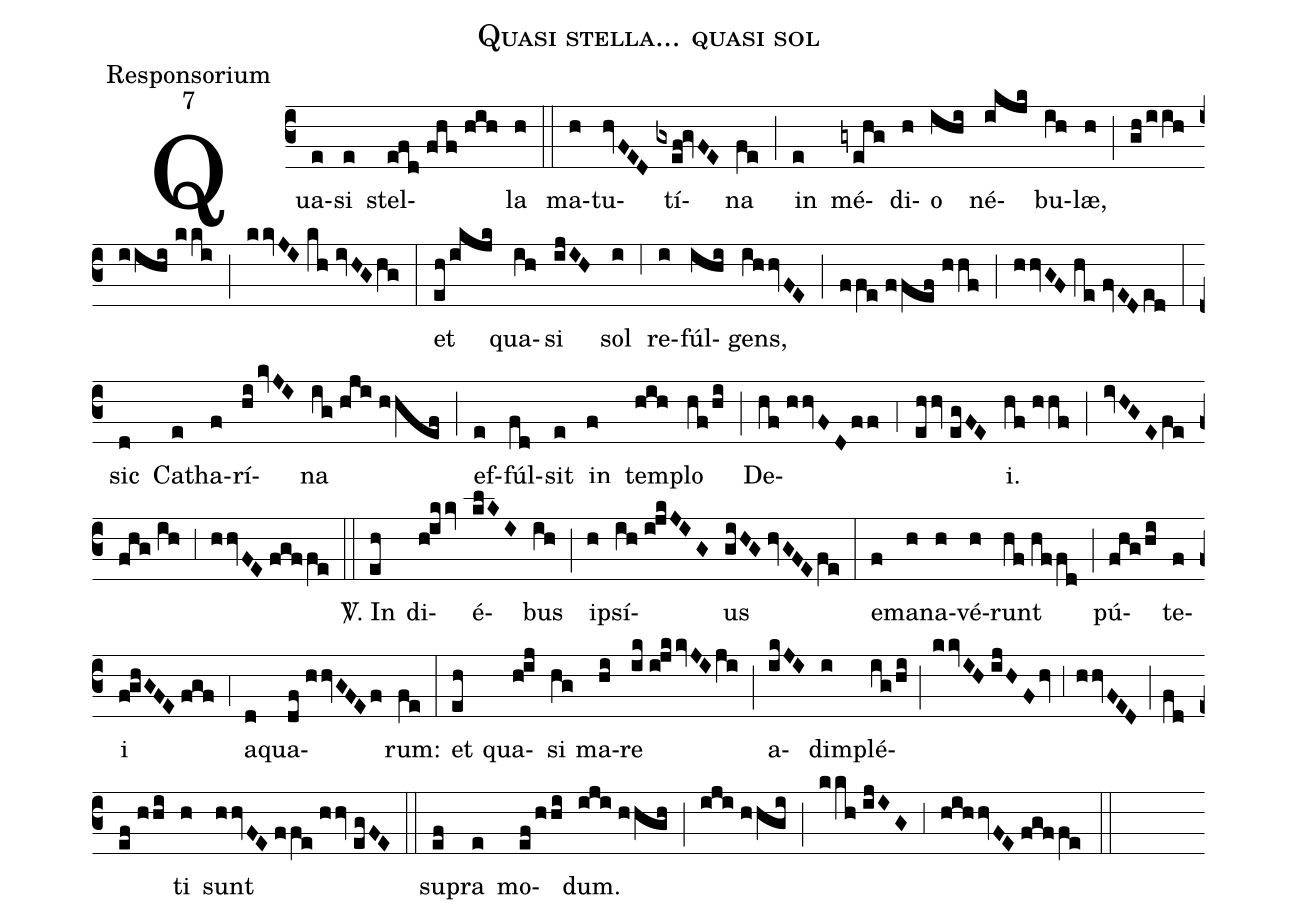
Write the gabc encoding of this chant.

name:Quasi stella... quasi sol;
office-part:Responsorium;
mode:7;
%%
(c3) Qua(e)si(e) stel(efd//fhf//hih)la(h) (::)
ma(h)tu(hvFED)tí(gxef!gvFE)na(fe) (;) in(e) mé(gyehg)di(h)o(ihi) né(ikjk)bu(ih)læ,(h) (;) (gh/iih//iihi//kki) (;) (kkvJI//kh//ivHG/hg) (:)
et(eh/ikjk) qua(ih)si(ijIH) sol(i) (,6) re(i)fúl(ihi)gens,(ihhvFE) (;) (ffe//ffef//hhf) (;) (hhvGF//he//fvED/ed) (:)
sic(d) Ca(e)tha(f)rí(hi/kvJI)na(ig//hji//hhef) (;) ef(e)fúl(fd)sit(e) in(f) tem(hih)plo(hf/hi) (;) De(hf//hhvFD/ff;4ehhv//egFE)i.(hf//hhf) (;) (ivHGE/fe//fhg//ih) (,3) (hhvFE//fgffe) (::)

<sp>V/</sp>. In(eh) di(h!ikkv)é(klKI)bus(ih) (;) i(h)psí(ih//i!jkJIG)us(giHG//hvGFE/fe) (:)
e(f)ma(h)na(h)vé(h)runt(hf//hffd) (;) pú(fhg/hi)te(f)i(f!ghGFE//fgf) (,4) a(d)qua(df//hhvGFEf)rum:(fe) (:)
et(eh) qua(h!ij)si(hg) ma(hi)re(ik//i!jkkvJI/ji) (;) a(ikJI)dim(i)plé(ig/hi;kkvIH//ijHFhv;3hhvFED;fd/ef//hhi)ti(h) sunt(hhvFE//ffe//hhv//egFE) (::)
su(ef)pra(e) mo(ef/hhi)dum.(iji//hhgh) (;) (iji//hhgi) (;) (kkh//ijIG) (,3) (hihhvFE//fgffe) (::)
